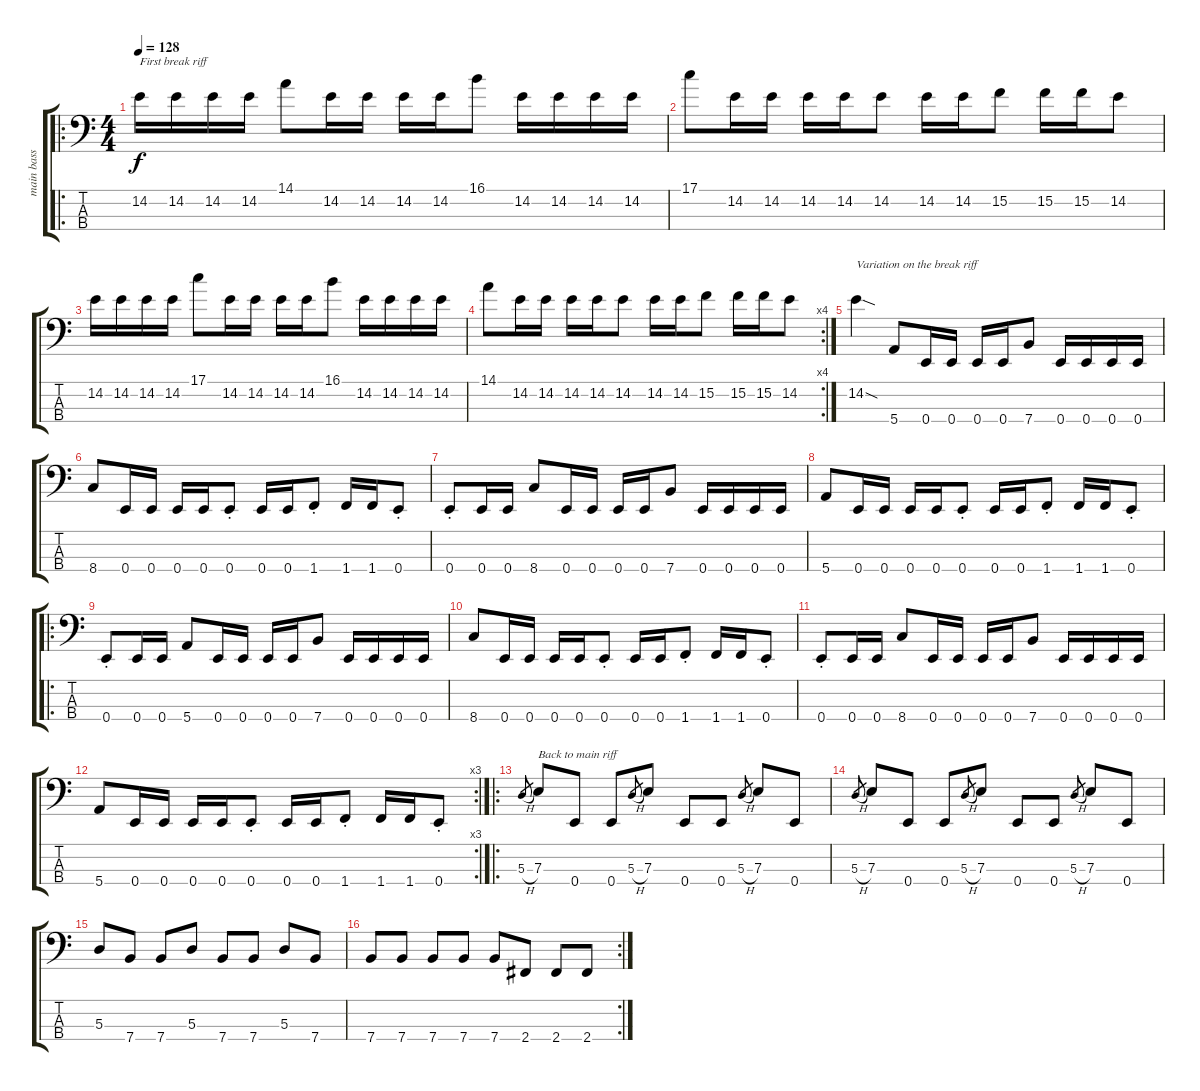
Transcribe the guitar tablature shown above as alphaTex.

\track ("main bass" "main bass") {instrument overdrivenguitar}
\staff {score tabs}
\tuning (G2 D2 A1 E1) {hide}
\ro
\ts (4 4)
\tempo 128
\clef f4
\ks c
14.2.16{txt "First break riff" dy f} 14.2.16 14.2.16 14.2.16 14.1.8 14.2.16 14.2.16 14.2.16 14.2.16 16.1.8 14.2.16 14.2.16 14.2.16 14.2.16 |
17.1.8 14.2.16 14.2.16 14.2.16 14.2.16 14.2.8 14.2.16 14.2.16 15.2.8 15.2.16 15.2.16 14.2.8 |
14.2.16 14.2.16 14.2.16 14.2.16 17.1.8 14.2.16 14.2.16 14.2.16 14.2.16 16.1.8 14.2.16 14.2.16 14.2.16 14.2.16 |
\rc 4
14.1.8 14.2.16 14.2.16 14.2.16 14.2.16 14.2.8 14.2.16 14.2.16 15.2.8 15.2.16 15.2.16 14.2.8 |
14.2{sod}.4{txt "Variation on the break riff"} 5.4.8 0.4.16 0.4.16 0.4.16 0.4.16 7.4.8 0.4.16 0.4.16 0.4.16 0.4.16 |
8.4.8 0.4.16 0.4.16 0.4.16 0.4.16 0.4{st}.8 0.4.16 0.4.16 1.4{st}.8 1.4.16 1.4.16 0.4{st}.8 |
0.4{st}.8 0.4.16 0.4.16 8.4.8 0.4.16 0.4.16 0.4.16 0.4.16 7.4.8 0.4.16 0.4.16 0.4.16 0.4.16 |
5.4.8 0.4.16 0.4.16 0.4.16 0.4.16 0.4{st}.8 0.4.16 0.4.16 1.4{st}.8 1.4.16 1.4.16 0.4{st}.8 |
\ro
0.4{st}.8 0.4.16 0.4.16 5.4.8 0.4.16 0.4.16 0.4.16 0.4.16 7.4.8 0.4.16 0.4.16 0.4.16 0.4.16 |
8.4.8 0.4.16 0.4.16 0.4.16 0.4.16 0.4{st}.8 0.4.16 0.4.16 1.4{st}.8 1.4.16 1.4.16 0.4{st}.8 |
0.4{st}.8 0.4.16 0.4.16 8.4.8 0.4.16 0.4.16 0.4.16 0.4.16 7.4.8 0.4.16 0.4.16 0.4.16 0.4.16 |
\rc 3
5.4.8 0.4.16 0.4.16 0.4.16 0.4.16 0.4{st}.8 0.4.16 0.4.16 1.4{st}.8 1.4.16 1.4.16 0.4{st}.8 |
\ro
5.3{h}.8{gr} 7.3.8{txt "Back to main riff"} 0.4.8 0.4.8 5.3{h}.8{gr} 7.3.8 0.4.8 0.4.8 5.3{h}.8{gr} 7.3.8 0.4.8 |
5.3{h}.8{gr} 7.3.8 0.4.8 0.4.8 5.3{h}.8{gr} 7.3.8 0.4.8 0.4.8 5.3{h}.8{gr} 7.3.8 0.4.8 |
5.3.8 7.4.8 7.4.8 5.3.8 7.4.8 7.4.8 5.3.8 7.4.8 |
\rc 2
7.4.8 7.4.8 7.4.8 7.4.8 7.4.8 2.4.8 2.4.8 2.4.8
